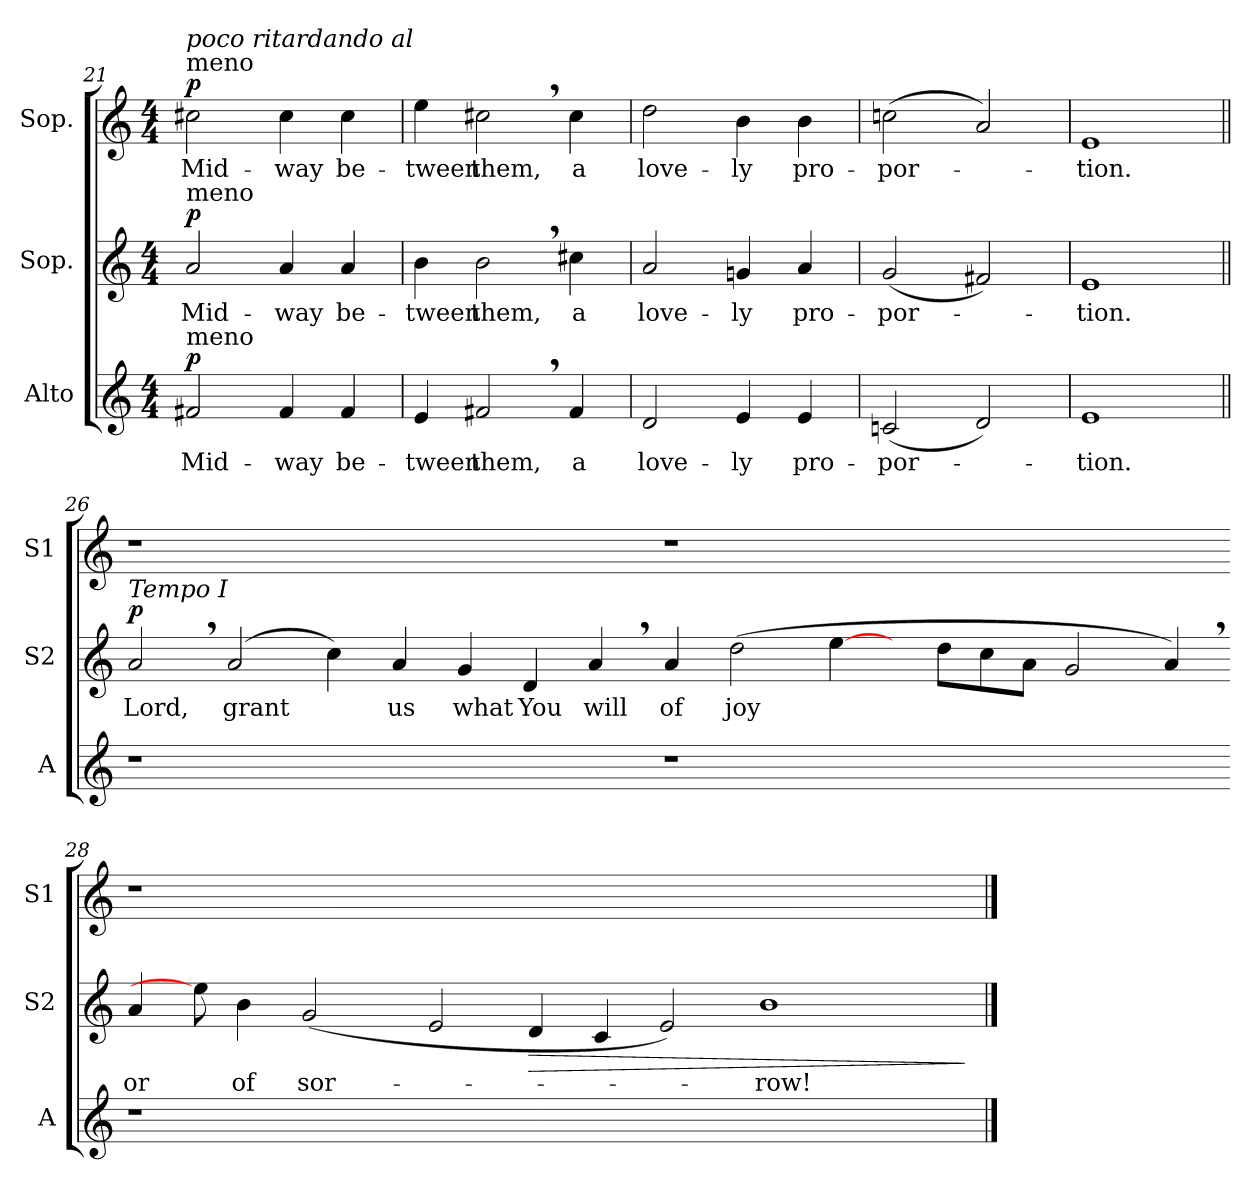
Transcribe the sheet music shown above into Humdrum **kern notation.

**kern	**text	**dynam	**kern	**text	**dynam	**kern	**text	**dynam
*part3	*part3	*part3	*part2	*part2	*part2	*part1	*part1	*part1
*staff3	*staff3	*staff3	*staff2	*staff2	*staff2	*staff1	*staff1	*staff1
*I"Alto	*	*	*I"Sop.	*	*	*I"Sop.	*	*
*I'A	*	*	*I'S2	*	*	*I'S1	*	*
*clefG2	*	*	*clefG2	*	*	*clefG2	*	*
*k[]	*	*	*k[]	*	*	*k[]	*	*
*a:	*	*	*a:	*	*	*a:	*	*
*M4/4	*	*	*M4/4	*	*	*M4/4	*	*
=21	=21	=21	=21	=21	=21	=21	=21	=21
!	!LO:LY:b	!	!	!	!	!	!	!
!	!	!	!	!LO:LY:b	!	!	!	!
!	!	!	!	!	!	!LO:TX:a:t=meno	!	!
!	!	!	!	!	!	!LO:TX:a:i:t=poco ritardando al	!	!
!	!	!	!LO:TX:a:t=meno	!	!	!	!	!
!LO:TX:a:t=meno	!	!	!	!	!	!	!	!
!	!	!LO:DY:a	!	!	!LO:DY:a	!	!LO:LY:b	!LO:DY:a
2f#X/	Mid-	p	2a/	Mid-	p	2cc#X\	Mid-	p
!	!LO:LY:b	!	!	!	!	!	!	!
!	!	!	!	!LO:LY:b	!	!	!	!
!	!	!	!	!	!	!	!LO:LY:b	!
4f#/	-way	.	4a/	-way	.	4cc#\	-way	.
!	!LO:LY:b	!	!	!	!	!	!	!
!	!	!	!	!LO:LY:b	!	!	!	!
!	!	!	!	!	!	!	!LO:LY:b	!
4f#/	be-	.	4a/	be-	.	4cc#\	be-	.
=22	=22	=22	=22	=22	=22	=22	=22	=22
!	!LO:LY:b	!	!	!	!	!	!	!
!	!	!	!	!LO:LY:b	!	!	!	!
!	!	!	!	!	!	!	!LO:LY:b	!
4e/	-tween	.	4b\	-tween	.	4ee\	-tween	.
!	!LO:LY:b	!	!	!	!	!	!	!
!	!	!	!	!LO:LY:b	!	!	!	!
!	!	!	!	!	!	!	!LO:LY:b	!
2f#X,>/	them,	.	2b,>\	them,	.	2cc#X,>\	them,	.
!	!LO:LY:b	!	!	!	!	!	!	!
!	!	!	!	!LO:LY:b	!	!	!	!
!	!	!	!	!	!	!	!LO:LY:b	!
4f#/	a	.	4cc#X\	a	.	4cc#\	a	.
=23	=23	=23	=23	=23	=23	=23	=23	=23
!	!LO:LY:b	!	!	!	!	!	!	!
!	!	!	!	!LO:LY:b	!	!	!	!
!	!	!	!	!	!	!	!LO:LY:b	!
2d/	love-	.	2a/	love-	.	2dd\	love-	.
!	!LO:LY:b	!	!	!	!	!	!	!
!	!	!	!	!LO:LY:b	!	!	!	!
!	!	!	!	!	!	!	!LO:LY:b	!
4e/	-ly	.	4gn/	-ly	.	4b\	-ly	.
!	!LO:LY:b	!	!	!	!	!	!	!
!	!	!	!	!LO:LY:b	!	!	!	!
!	!	!	!	!	!	!	!LO:LY:b	!
4e/	pro-	.	4a/	pro-	.	4b\	pro-	.
=24	=24	=24	=24	=24	=24	=24	=24	=24
!	!LO:LY:b	!	!	!	!	!	!	!
!	!	!	!	!LO:LY:b	!	!	!	!
!	!	!	!	!	!	!	!LO:LY:b	!
(<2cn/	-por-	.	(<2g/	-por-	.	(>2ccn\	-por-	.
2d/)	.	.	2f#X/)	.	.	2a/)	.	.
=25	=25	=25	=25	=25	=25	=25	=25	=25
!	!LO:LY:b	!	!	!	!	!	!	!
!	!	!	!	!LO:LY:b	!	!	!	!
!	!	!	!	!	!	!	!LO:LY:b	!
1e	-tion.	.	1e	-tion.	.	1e	-tion.	.
!!LO:LB:g=z
=26||	=26||	=26||	=26||	=26||	=26||	=26||	=26||	=26||
!	!	!	!LO:TX:a:i:t=Tempo I	!	!	!	!	!
!	!	!	!	!LO:LY:b	!LO:DY:a	!	!	!
1r	.	.	2a,>/	Lord,	p	1r	.	.
!	!	!	!	!LO:LY:b	!	!	!	!
.	.	.	(2a/	grant	.	.	.	.
1ryy	.	.	4cc\)	.	.	1ryy	.	.
!	!	!	!	!LO:LY:b	!	!	!	!
.	.	.	4a/	us	.	.	.	.
!	!	!	!	!LO:LY:b	!	!	!	!
.	.	.	4g/	what	.	.	.	.
!	!	!	!	!LO:LY:b	!	!	!	!
.	.	.	4d/	You	.	.	.	.
!	!	!	!	!LO:LY:b	!	!	!	!
4ryy	.	.	4a,>/	will	.	4ryy	.	.
=27-	=27-	=27-	=27-	=27-	=27-	=27-	=27-	=27-
!	!	!	!	!LO:LY:b	!	!	!	!
1r	.	.	4a/	of	.	1r	.	.
!	!	!	!	!LO:LY:b	!	!	!	!
.	.	.	(>2dd\	joy	.	.	.	.
.	.	.	[4ee\	.	.	.	.	.
1ryy	.	.	8ryy	.	.	1ryy	.	.
.	.	.	8dd\L	.	.	.	.	.
.	.	.	8cc\	.	.	.	.	.
.	.	.	8a\J	.	.	.	.	.
.	.	.	2g/	.	.	.	.	.
4ryy	.	.	4a,>/)	.	.	4ryy	.	.
=28-	=28-	=28-	=28-	=28-	=28-	=28-	=28-	=28-
!	!	!	!	!LO:LY:b	!	!	!	!
1r	.	.	4a/	or	.	1r	.	.
.	.	.	8ee\]	.	.	.	.	.
!	!	!	!	!LO:LY:b	!	!	!	!
.	.	.	4b\	of	.	.	.	.
!	!	!	!	!LO:LY:b	!	!	!	!
.	.	.	(<2g/	sor-	.	.	.	.
0ryy	.	.	.	.	.	0ryy	.	.
.	.	.	2e/	.	.	.	.	.
!	!	!	!	!	!LO:HP:b	!	!	!
.	.	.	4d/	.	>	.	.	.
.	.	.	4c/	.	.	.	.	.
.	.	.	2e/)	.	.	.	.	.
!	!	!	!	!LO:LY:b	!	!	!	!
.	.	.	1b	-row!	.	.	.	.
2ryy	.	.	.	.	.	2ryy	.	.
8ryy	.	.	.	.	.	8ryy	.	.
.	.	.	.	.	]	.	.	.
==	==	==	==	==	==	==	==	==
*-	*-	*-	*-	*-	*-	*-	*-	*-
